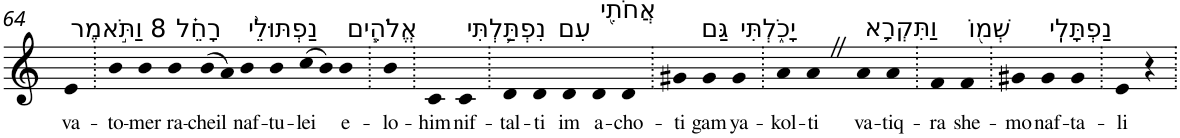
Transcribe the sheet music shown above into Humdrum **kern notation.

**kern	**text
*part1	*part1
*staff1	*staff1
*I"Piano	*
*I'Pno	*
!!LO:PB:g=z
*clefG2	*
*k[]	*
=64	=64
!LO:TX:a:t=8 וַתֹּ֣אמֶר	!
!	!LO:LY:b
4e	va-
=65.	=65.
!	!LO:LY:b
4b	-to-
!	!LO:LY:b
4b	-mer
!LO:TX:a:t=רָחֵ֗ל	!
!	!LO:LY:b
4b	ra-
!	!LO:LY:b
(>8b	-cheil
8a)	.
!LO:TX:a:t=נַפְתּוּלֵ֨י	!
!	!LO:LY:b
4b	naf-
!	!LO:LY:b
4b	-tu-
!	!LO:LY:b
(>8cc	-lei
8b)	.
!LO:TX:a:t=אֱלֹהִ֧ים	!
!	!LO:LY:b
4b	e-
=66.	=66.
!	!LO:LY:b
4b	-lo-
=67.	=67.
!	!LO:LY:b
4c	-him
!LO:TX:a:t=נִפְתַּ֛לְתִּי	!
!	!LO:LY:b
4c	nif-
=68.	=68.
!	!LO:LY:b
4d	-tal-
!	!LO:LY:b
4d	-ti
!LO:TX:a:t=עִם	!
!	!LO:LY:b
4d	im
!LO:TX:a:t=אֲחֹתִ֖י	!
!	!LO:LY:b
4d	a-
!	!LO:LY:b
4d	-cho-
=69.	=69.
!	!LO:LY:b
4g#X	-ti
!LO:TX:a:t=גַּם	!
!	!LO:LY:b
4g#	gam
!LO:TX:a:t=יָכֹ֑לְתִּי	!
!	!LO:LY:b
4g#	ya-
=70.	=70.
!	!LO:LY:b
4a	-kol-
!	!LO:LY:b
4aZ	-ti
!LO:TX:a:t=וַתִּקְרָ֥א	!
!	!LO:LY:b
4a	va-
!	!LO:LY:b
4a	-tiq-
=71.	=71.
!	!LO:LY:b
4f	-ra
!LO:TX:a:t=שְׁמ֖וֹ	!
!	!LO:LY:b
4f	she-
=72.	=72.
!	!LO:LY:b
4g#X	-mo
!LO:TX:a:t=נַפְתָּלִֽי	!
!	!LO:LY:b
4g#	naf-
!	!LO:LY:b
4g#	-ta-
=73.	=73.
!	!LO:LY:b
4e	-li
4r	.
=.	=.
*-	*-
